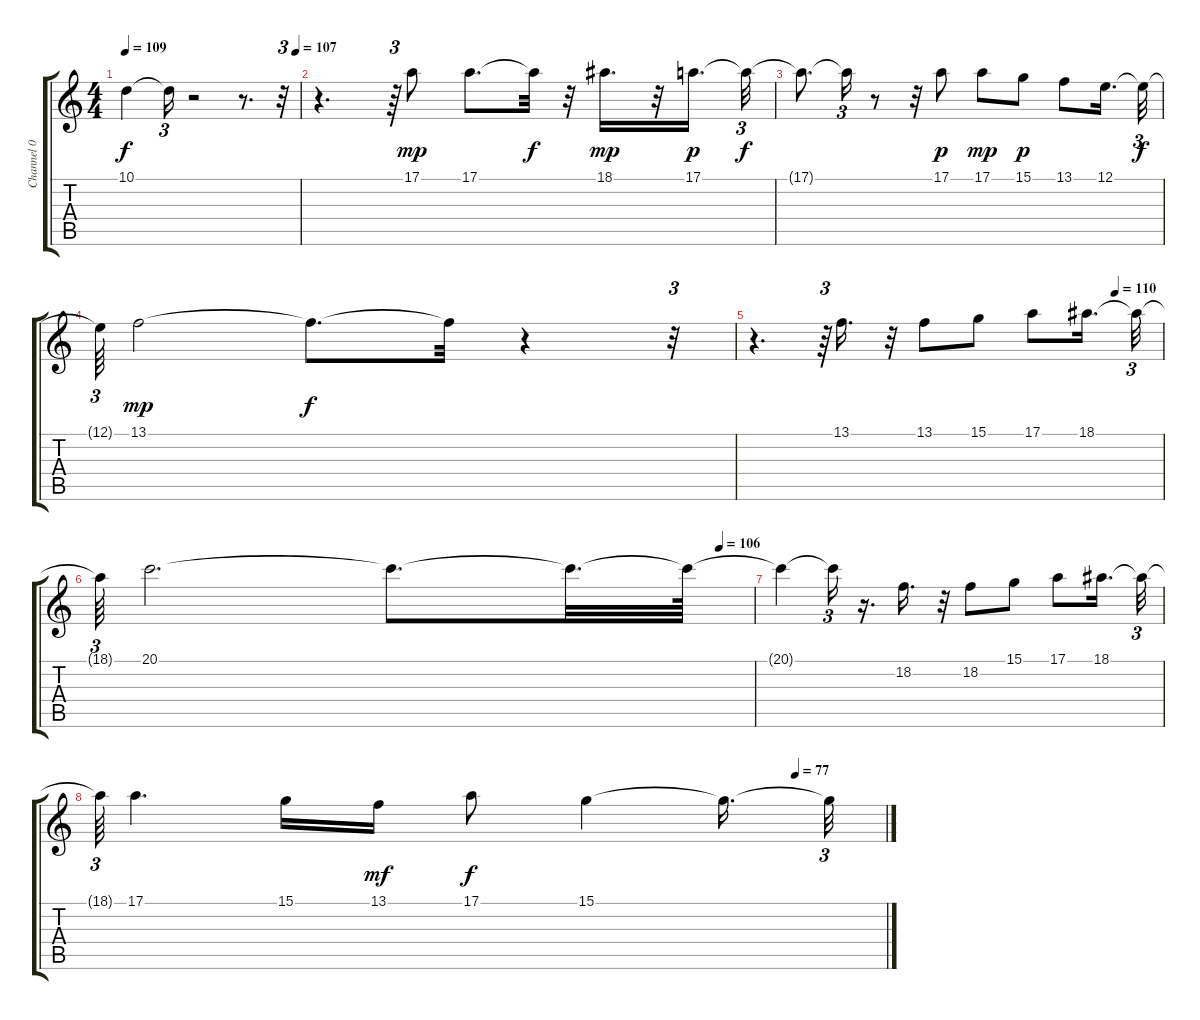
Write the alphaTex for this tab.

\track ("Channel 0" "Channel 0") {instrument flute}
\staff {score tabs}
\tuning (E4 B3 G3 D3 A2 E2) {hide}
\ts (4 4)
\tempo 109
\tempo (107 0.9791666666666666)
\clef g2
\ks c
10.1{t}.4{dy f} 10.1{t}.16{tu (3 2)} r.2 r.8{d} r.32{tu (3 2)} |
r.4{d} r.64{tu (3 2)} 17.1.8{dy mp instrument lead1square} 17.1.8{d} 17.1{t}.32{dy f} r.32 18.1.16{d dy mp} r.32 17.1.16{d dy p} 17.1{t}.32{tu (3 2) dy f} |
17.1{t}.8{d} 17.1{t}.16{tu (3 2)} r.8 r.32 17.1.8{dy p} 17.1.8{dy mp} 15.1.8{dy p} 13.1.8 12.1.16{d} 12.1{t}.32{tu (3 2) dy f} |
12.1{t}.64{tu (3 2)} 13.1.2{dy mp} 13.1{t}.8{d dy f} 13.1{t}.32 r.4 r.32{tu (3 2)} |
\tempo (110 0.8854166666666666)
r.4{d} r.64{tu (3 2)} 13.1.16{d instrument piccolo} r.32 13.1.8 15.1.8 17.1.8 18.1.16{d} 18.1{t}.32{tu (3 2)} |
\tempo (106 0.9479166666666666)
18.1{t}.64{tu (3 2)} 20.1.2{d} 20.1{t}.8{d} 20.1{t}.32{d} 20.1{t}.64 |
20.1{t}.4 20.1{t}.16{tu (3 2)} r.16{d} 18.2.16{d} r.32 18.2.8 15.1.8 17.1.8 18.1.16{d} 18.1{t}.32{tu (3 2)} |
\tempo (77 0.8854166666666666)
18.1{t}.64{tu (3 2)} 17.1.4{d} 15.1.16 13.1.16{dy mf} 17.1.8{dy f} 15.1.4 15.1{t}.16{d} 15.1{t}.32{tu (3 2)}
